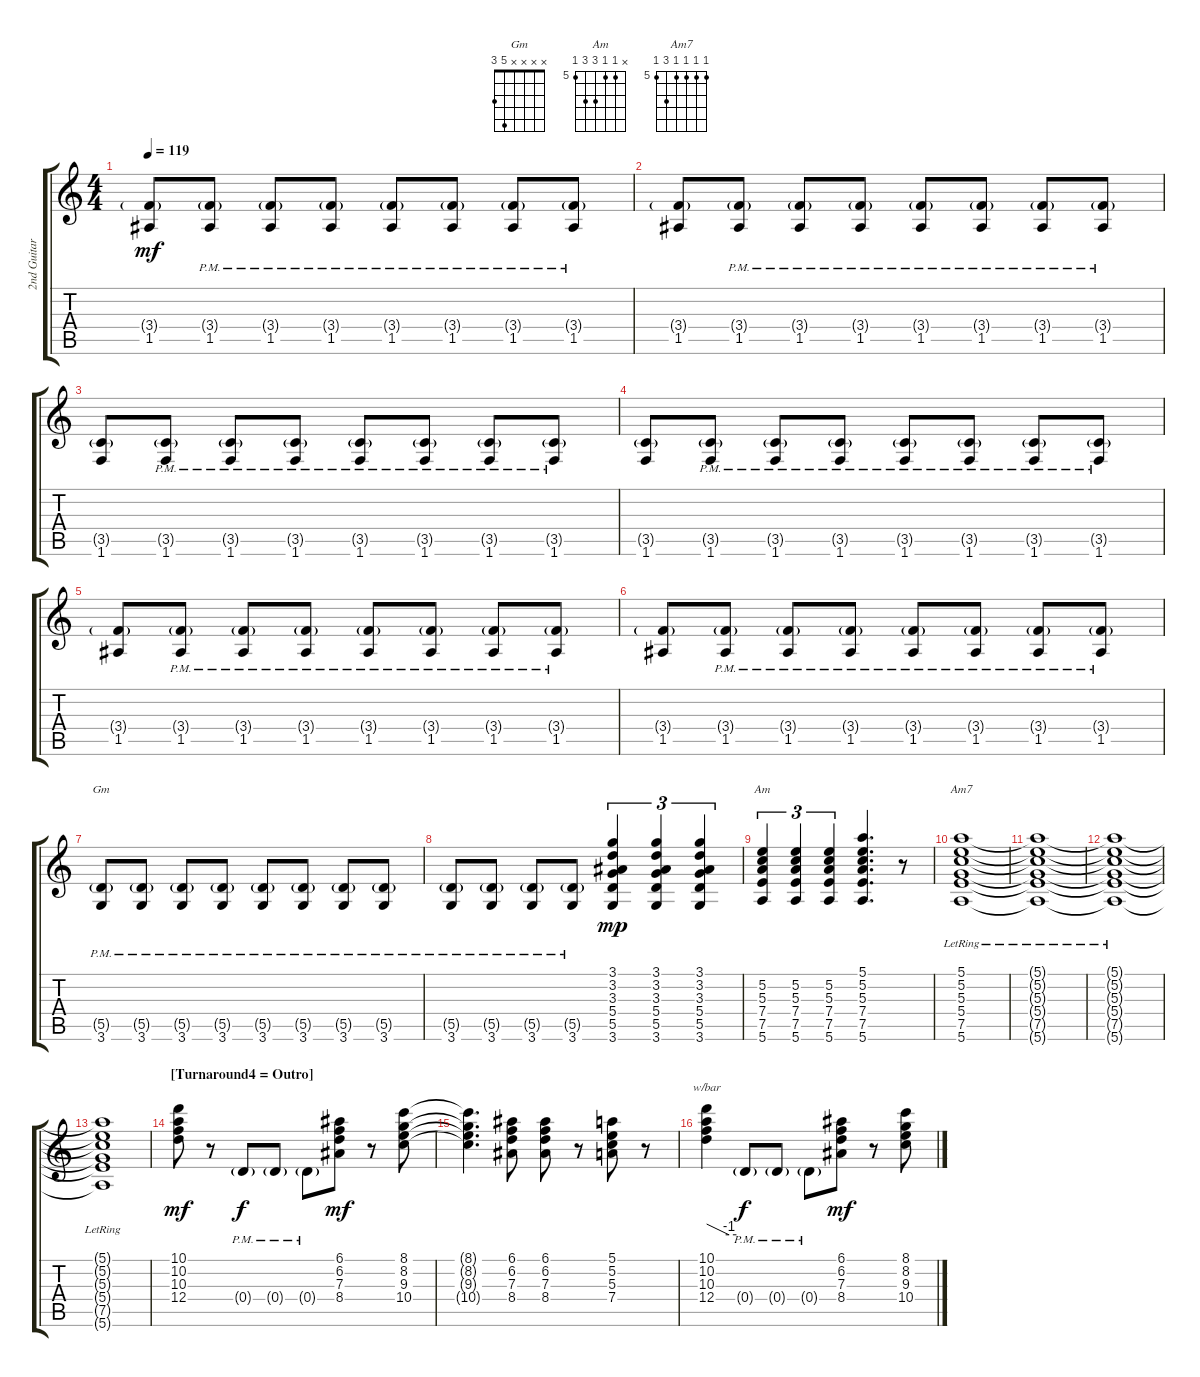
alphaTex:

\track ("2nd Guitar-L channel" "2nd Guitar") {instrument overdrivenguitar}
\staff {score tabs}
\tuning (E4 B3 G3 D3 A2 E2) {hide}
\chord ("Gm" x x x x 5 3)
\chord ("Am" x 5 5 7 7 5) {firstfret 5}
\chord ("Am7" 5 5 5 5 7 5) {firstfret 5}
\ts (4 4)
\tempo 119
\clef g2
\ks c
(3.4{g} 1.5).8{dy mf} (3.4{g pm} 1.5{pm}).8 (3.4{g pm} 1.5{pm}).8 (3.4{g pm} 1.5{pm}).8 (3.4{g pm} 1.5{pm}).8 (3.4{g pm} 1.5{pm}).8 (3.4{g pm} 1.5{pm}).8 (3.4{g pm} 1.5{pm}).8 |
(3.4{g} 1.5).8 (3.4{g pm} 1.5{pm}).8 (3.4{g pm} 1.5{pm}).8 (3.4{g pm} 1.5{pm}).8 (3.4{g pm} 1.5{pm}).8 (3.4{g pm} 1.5{pm}).8 (3.4{g pm} 1.5{pm}).8 (3.4{g pm} 1.5{pm}).8 |
(3.5{g} 1.6).8 (3.5{g pm} 1.6{pm}).8 (3.5{g pm} 1.6{pm}).8 (3.5{g pm} 1.6{pm}).8 (3.5{g pm} 1.6{pm}).8 (3.5{g pm} 1.6{pm}).8 (3.5{g pm} 1.6{pm}).8 (3.5{g pm} 1.6{pm}).8 |
(3.5{g} 1.6).8 (3.5{g pm} 1.6{pm}).8 (3.5{g pm} 1.6{pm}).8 (3.5{g pm} 1.6{pm}).8 (3.5{g pm} 1.6{pm}).8 (3.5{g pm} 1.6{pm}).8 (3.5{g pm} 1.6{pm}).8 (3.5{g pm} 1.6{pm}).8 |
(3.4{g} 1.5).8 (3.4{g pm} 1.5{pm}).8 (3.4{g pm} 1.5{pm}).8 (3.4{g pm} 1.5{pm}).8 (3.4{g pm} 1.5{pm}).8 (3.4{g pm} 1.5{pm}).8 (3.4{g pm} 1.5{pm}).8 (3.4{g pm} 1.5{pm}).8 |
(3.4{g} 1.5).8 (3.4{g pm} 1.5{pm}).8 (3.4{g pm} 1.5{pm}).8 (3.4{g pm} 1.5{pm}).8 (3.4{g pm} 1.5{pm}).8 (3.4{g pm} 1.5{pm}).8 (3.4{g pm} 1.5{pm}).8 (3.4{g pm} 1.5{pm}).8 |
(5.5{g pm} 3.6{pm}).8{ch "Gm"} (5.5{g pm} 3.6{pm}).8 (5.5{g pm} 3.6{pm}).8 (5.5{g pm} 3.6{pm}).8 (5.5{g pm} 3.6{pm}).8 (5.5{g pm} 3.6{pm}).8 (5.5{g pm} 3.6{pm}).8 (5.5{g pm} 3.6{pm}).8 |
(5.5{g pm} 3.6{pm}).8 (5.5{g pm} 3.6{pm}).8 (5.5{g pm} 3.6{pm}).8 (5.5{g pm} 3.6{pm}).8 (3.1 3.2 3.3 5.4 5.5 3.6).4{tu (3 2) dy mp} (3.1 3.2 3.3 5.4 5.5 3.6).4{tu (3 2)} (3.1 3.2 3.3 5.4 5.5 3.6).4{tu (3 2)} |
(5.2 5.3 7.4 7.5 5.6).4{tu (3 2) ch "Am"} (5.2 5.3 7.4 7.5 5.6).4{tu (3 2)} (5.2 5.3 7.4 7.5 5.6).4{tu (3 2)} (5.1 5.2 5.3 7.4 7.5 5.6).4{d} r.8 |
(5.1 5.2{lr} 5.3{lr} 5.4{lr} 7.5{lr} 5.6{lr}).1{ch "Am7"} |
(5.1{t} 5.2{lr t} 5.3{lr t} 5.4{lr t} 7.5{lr t} 5.6{lr t}).1 |
(5.1{t} 5.2{lr t} 5.3{lr t} 5.4{lr t} 7.5{lr t} 5.6{lr t}).1 |
(5.1{t} 5.2{lr t} 5.3{lr t} 5.4{lr t} 7.5{lr t} 5.6{lr t}).1 |
\section ("" "[Turnaround4 = Outro]")
(10.1 10.2 10.3 12.4).8{dy mf} r.8 0.4{g pm}.8{dy f} 0.4{g pm}.8 0.4{g pm}.8 (6.1 6.2 7.3 8.4).8{dy mf} r.8 (8.1 8.2 9.3 10.4).8 |
(8.1{t} 8.2{t} 9.3{t} 10.4{t}).4{d} (6.1 6.2 7.3 8.4).8 (6.1 6.2 7.3 8.4).8 r.8 (5.1 5.2 5.3 7.4).8 r.8 |
(10.1 10.2 10.3 12.4).4{tbe (custom default 0 0 45 -4 60 -4)} 0.4{g pm}.8{dy f} 0.4{g pm}.8 0.4{g pm}.8 (6.1 6.2 7.3 8.4).8{dy mf} r.8 (8.1 8.2 9.3 10.4).8
